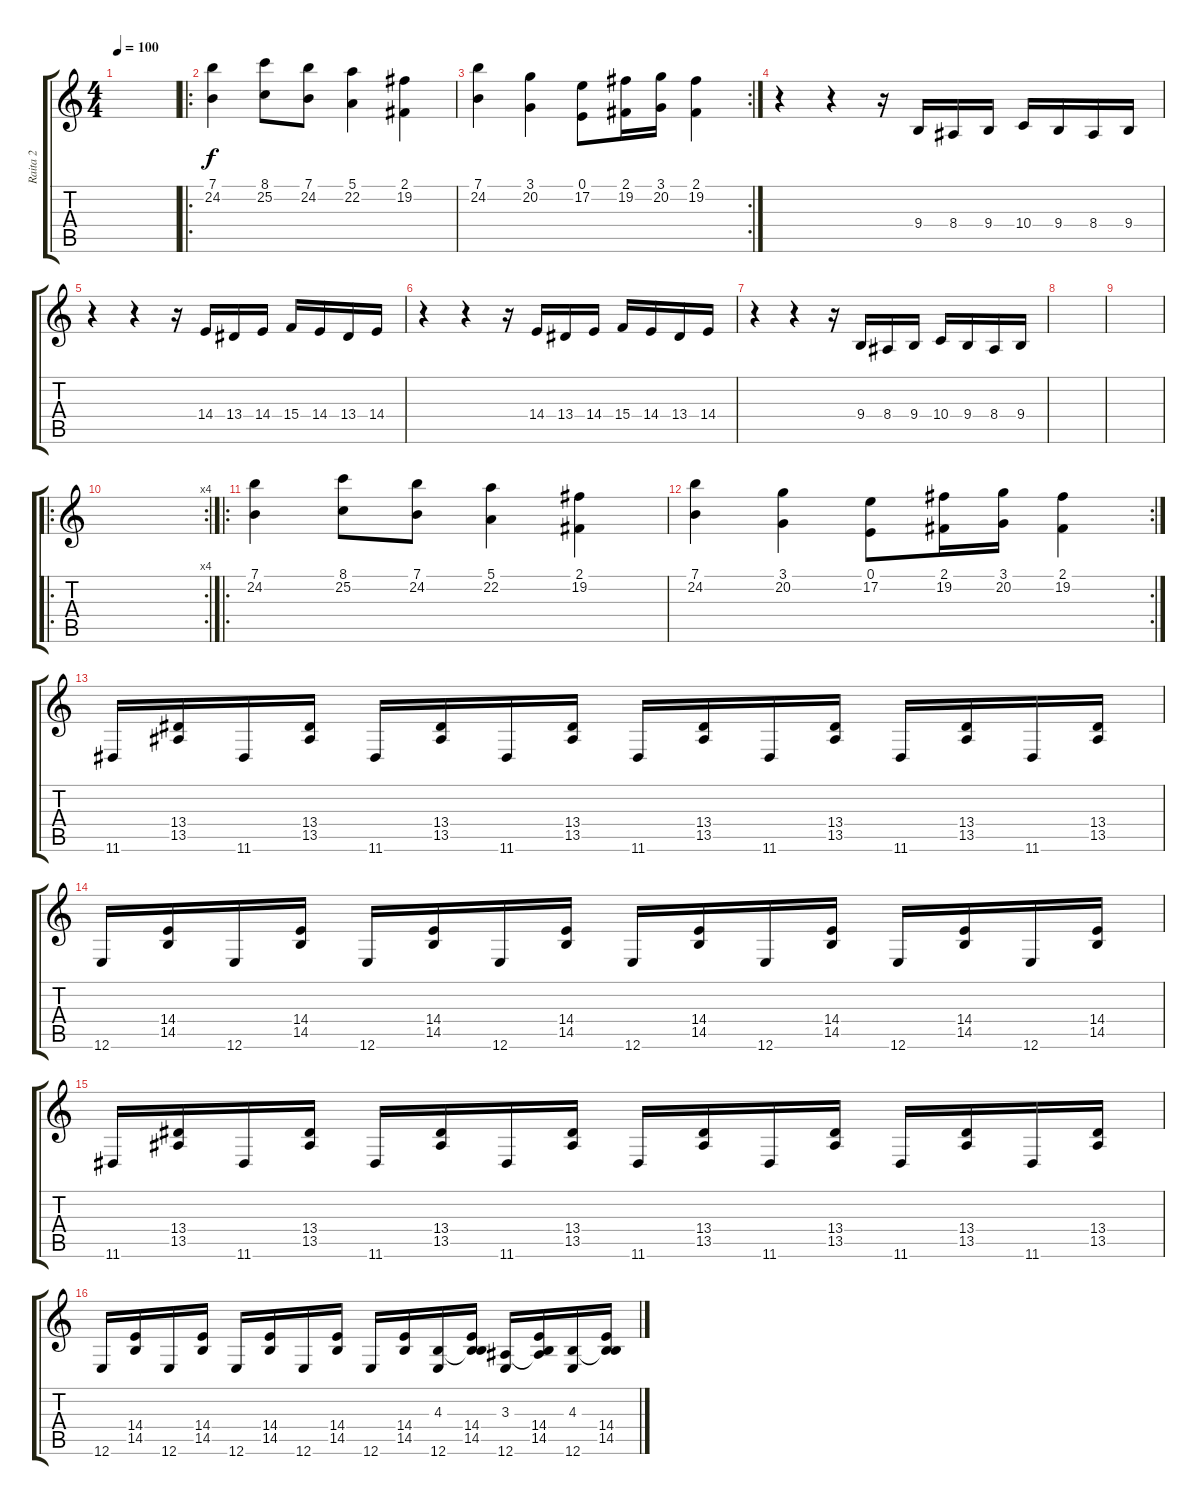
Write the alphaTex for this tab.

\track ("Raita 2" "Raita 2") {instrument accordion}
\staff {score tabs}
\tuning (E4 B3 G3 D3 A2 E2) {hide}
\ts (4 4)
\tempo 100
\clef g2
\ks c
|
\ro
(7.1 24.2).4 (8.1 25.2).8 (7.1 24.2).8 (5.1 22.2).4 (2.1 19.2).4 |
\rc 2
(7.1 24.2).4 (3.1 20.2).4 (0.1 17.2).8 (2.1 19.2).16 (3.1 20.2).16 (2.1 19.2).4 |
r.4 r.4 r.16 9.4.16 8.4.16 9.4.16 10.4.16 9.4.16 8.4.16 9.4.16 |
r.4 r.4 r.16 14.4.16 13.4.16 14.4.16 15.4.16 14.4.16 13.4.16 14.4.16 |
r.4 r.4 r.16 14.4.16 13.4.16 14.4.16 15.4.16 14.4.16 13.4.16 14.4.16 |
r.4 r.4 r.16 9.4.16 8.4.16 9.4.16 10.4.16 9.4.16 8.4.16 9.4.16 |
|
|
\ro
\rc 4
|
\ro
(7.1 24.2).4 (8.1 25.2).8 (7.1 24.2).8 (5.1 22.2).4 (2.1 19.2).4 |
\rc 2
(7.1 24.2).4 (3.1 20.2).4 (0.1 17.2).8 (2.1 19.2).16 (3.1 20.2).16 (2.1 19.2).4 |
11.6.16 (13.4 13.5).16 11.6.16 (13.4 13.5).16 11.6.16 (13.4 13.5).16 11.6.16 (13.4 13.5).16 11.6.16 (13.4 13.5).16 11.6.16 (13.4 13.5).16 11.6.16 (13.4 13.5).16 11.6.16 (13.4 13.5).16 |
12.6.16 (14.4 14.5).16 12.6.16 (14.4 14.5).16 12.6.16 (14.4 14.5).16 12.6.16 (14.4 14.5).16 12.6.16 (14.4 14.5).16 12.6.16 (14.4 14.5).16 12.6.16 (14.4 14.5).16 12.6.16 (14.4 14.5).16 |
11.6.16 (13.4 13.5).16 11.6.16 (13.4 13.5).16 11.6.16 (13.4 13.5).16 11.6.16 (13.4 13.5).16 11.6.16 (13.4 13.5).16 11.6.16 (13.4 13.5).16 11.6.16 (13.4 13.5).16 11.6.16 (13.4 13.5).16 |
12.6.16 (14.4 14.5).16 12.6.16 (14.4 14.5).16 12.6.16 (14.4 14.5).16 12.6.16 (14.4 14.5).16 12.6.16 (14.4 14.5).16 (4.3 12.6).16 (4.3{t} 14.4 14.5).16 (3.3 12.6).16 (3.3{t} 14.4 14.5).16 (4.3 12.6).16 (4.3{t} 14.4 14.5).16
